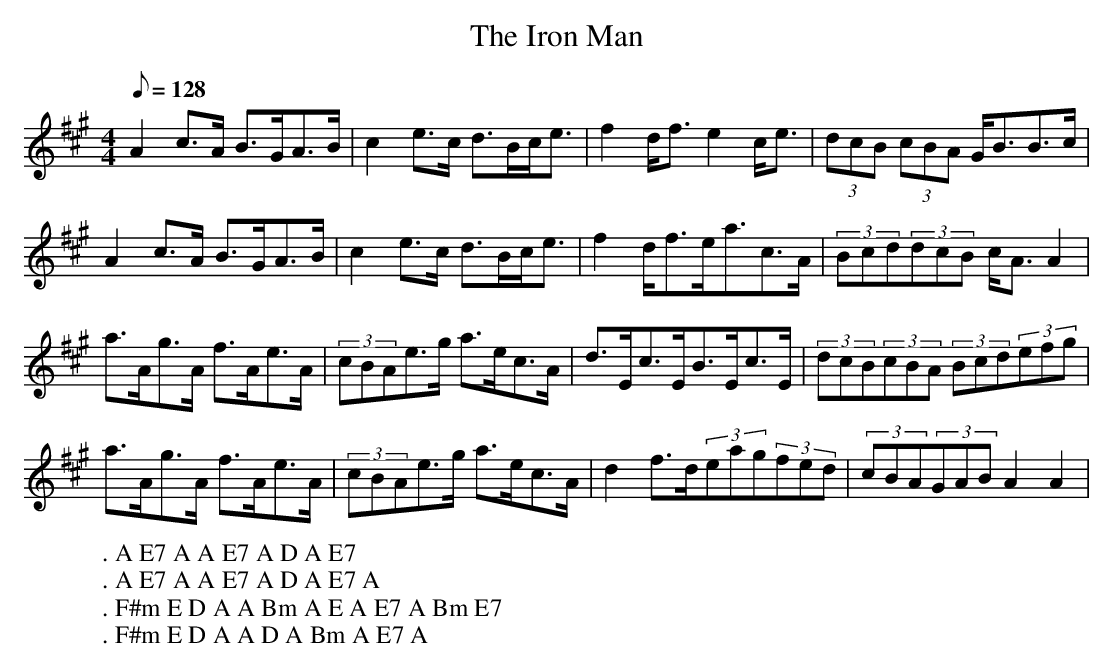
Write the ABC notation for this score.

X:1
T:Iron Man, The
M:4/4
L:1/8
Q:128
K:A
A2c3/2A/ B3/2G/A3/2B/|c2e3/2c/ d3/2B/c/e3/2|f2d/f3/2 e2c/e3/2|(3dcB (3cBA G/B3/2B3/2c/|
W:. A E7 A A E7 A D A E7
A2c3/2A/ B3/2G/A3/2B/|c2e3/2c/ d3/2B/c/e3/2|f2d/f3/2e/a3/2c3/2A/|(3Bcd(3dcB c/A3/2A2|
W:. A E7 A A E7 A D A E7 A
a3/2A/g3/2A/ f3/2A/e3/2A/|(3cBAe3/2g/ a3/2e/c3/2A/|d3/2E/c3/2E/B3/2E/c3/2E/|(3dcB(3cBA (3Bcd(3efg|
W:. F#m E D A A Bm A E A E7 A Bm E7
a3/2A/g3/2A/ f3/2A/e3/2A/|(3cBAe3/2g/ a3/2e/c3/2A/|d2f3/2d/(3eag(3fed|(3cBA(3GAB A2A2|
W:. F#m E D A A D A Bm A E7 A
